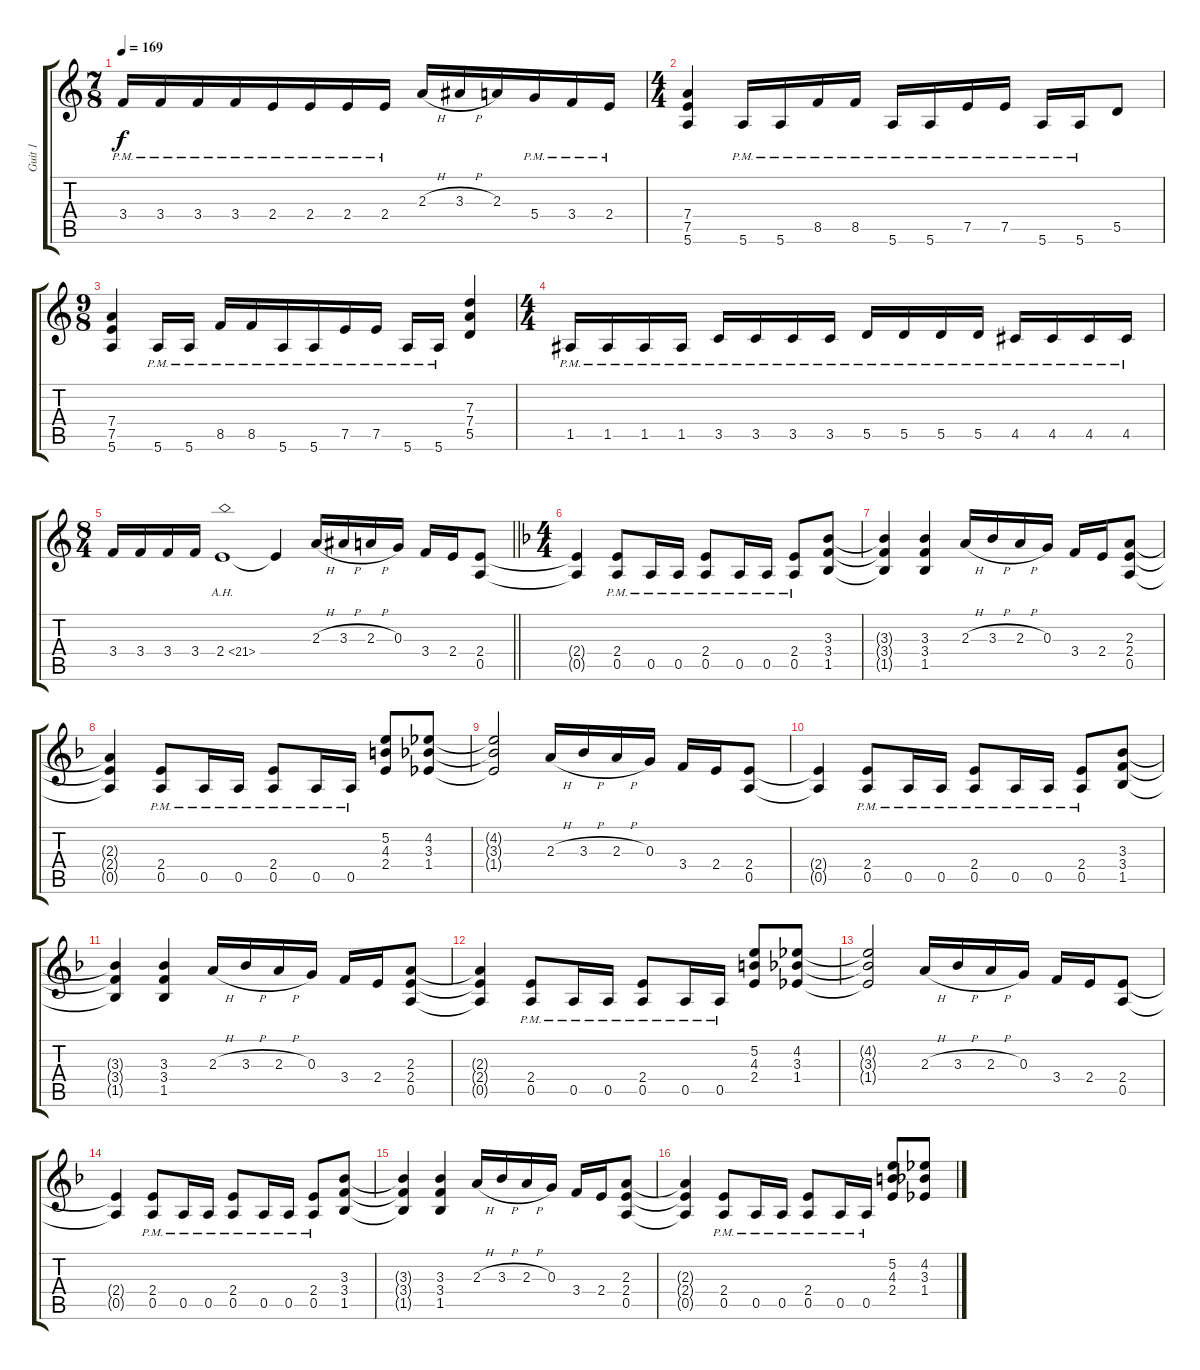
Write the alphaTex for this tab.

\track ("Guit 1" "Guit 1") {instrument distortionguitar}
\staff {score tabs}
\tuning (E4 B3 G3 D3 A2 E2) {hide}
\ts (7 8)
\tempo 169
\clef g2
\ks c
3.4{pm}.16{dy f} 3.4{pm}.16 3.4{pm}.16 3.4{pm}.16 2.4{pm}.16 2.4{pm}.16 2.4{pm}.16 2.4{pm}.16 2.3{h}.16 3.3{h}.16 2.3.16 5.4{pm}.16 3.4{pm}.16 2.4{pm}.16 |
\ts (4 4)
(7.4 7.5 5.6).4 5.6{pm}.16 5.6{pm}.16 8.5{pm}.16 8.5{pm}.16 5.6{pm}.16 5.6{pm}.16 7.5{pm}.16 7.5{pm}.16 5.6{pm}.16 5.6{pm}.16 5.5.8 |
\ts (9 8)
(7.4 7.5 5.6).4 5.6{pm}.16 5.6{pm}.16 8.5{pm}.16 8.5{pm}.16 5.6{pm}.16 5.6{pm}.16 7.5{pm}.16 7.5{pm}.16 5.6{pm}.16 5.6{pm}.16 (7.3 7.4 5.5).4 |
\ts (4 4)
1.5{pm}.16 1.5{pm}.16 1.5{pm}.16 1.5{pm}.16 3.5{pm}.16 3.5{pm}.16 3.5{pm}.16 3.5{pm}.16 5.5{pm}.16 5.5{pm}.16 5.5{pm}.16 5.5{pm}.16 4.5{pm}.16 4.5{pm}.16 4.5{pm}.16 4.5{pm}.16 |
\ts (8 4)
\barLineRight lightlight
3.4.16 3.4.16 3.4.16 3.4.16 2.4{ah 19}.1 2.4{t}.4 2.3{h}.16 3.3{h}.16 2.3{h}.16 0.3.16 3.4.16 2.4.16 (2.4 0.5).8 |
\ts (4 4)
\ks f
(2.4{t} 0.5{t}).4 (2.4{pm} 0.5{pm}).8 0.5{pm}.16 0.5{pm}.16 (2.4{pm} 0.5{pm}).8 0.5{pm}.16 0.5{pm}.16 (2.4{pm} 0.5{pm}).8 (3.3 3.4 1.5).8 |
(3.3{t} 3.4{t} 1.5{t}).4 (3.3 3.4 1.5).4 2.3{h}.16 3.3{h}.16 2.3{h}.16 0.3.16 3.4.16 2.4.16 (2.3 2.4 0.5).8 |
(2.3{t} 2.4{t} 0.5{t}).4 (2.4{pm} 0.5{pm}).8 0.5{pm}.16 0.5{pm}.16 (2.4{pm} 0.5{pm}).8 0.5{pm}.16 0.5{pm}.16 (5.2 4.3 2.4).8 (4.2 3.3 1.4).8 |
(4.2{t} 3.3{t} 1.4{t}).2 2.3{h}.16 3.3{h}.16 2.3{h}.16 0.3.16 3.4.16 2.4.16 (2.4 0.5).8 |
(2.4{t} 0.5{t}).4 (2.4{pm} 0.5{pm}).8 0.5{pm}.16 0.5{pm}.16 (2.4{pm} 0.5{pm}).8 0.5{pm}.16 0.5{pm}.16 (2.4{pm} 0.5{pm}).8 (3.3 3.4 1.5).8 |
(3.3{t} 3.4{t} 1.5{t}).4 (3.3 3.4 1.5).4 2.3{h}.16 3.3{h}.16 2.3{h}.16 0.3.16 3.4.16 2.4.16 (2.3 2.4 0.5).8 |
(2.3{t} 2.4{t} 0.5{t}).4 (2.4{pm} 0.5{pm}).8 0.5{pm}.16 0.5{pm}.16 (2.4{pm} 0.5{pm}).8 0.5{pm}.16 0.5{pm}.16 (5.2 4.3 2.4).8 (4.2 3.3 1.4).8 |
(4.2{t} 3.3{t} 1.4{t}).2 2.3{h}.16 3.3{h}.16 2.3{h}.16 0.3.16 3.4.16 2.4.16 (2.4 0.5).8 |
(2.4{t} 0.5{t}).4 (2.4{pm} 0.5{pm}).8 0.5{pm}.16 0.5{pm}.16 (2.4{pm} 0.5{pm}).8 0.5{pm}.16 0.5{pm}.16 (2.4{pm} 0.5{pm}).8 (3.3 3.4 1.5).8 |
(3.3{t} 3.4{t} 1.5{t}).4 (3.3 3.4 1.5).4 2.3{h}.16 3.3{h}.16 2.3{h}.16 0.3.16 3.4.16 2.4.16 (2.3 2.4 0.5).8 |
(2.3{t} 2.4{t} 0.5{t}).4 (2.4{pm} 0.5{pm}).8 0.5{pm}.16 0.5{pm}.16 (2.4{pm} 0.5{pm}).8 0.5{pm}.16 0.5{pm}.16 (5.2 4.3 2.4).8 (4.2 3.3 1.4).8
